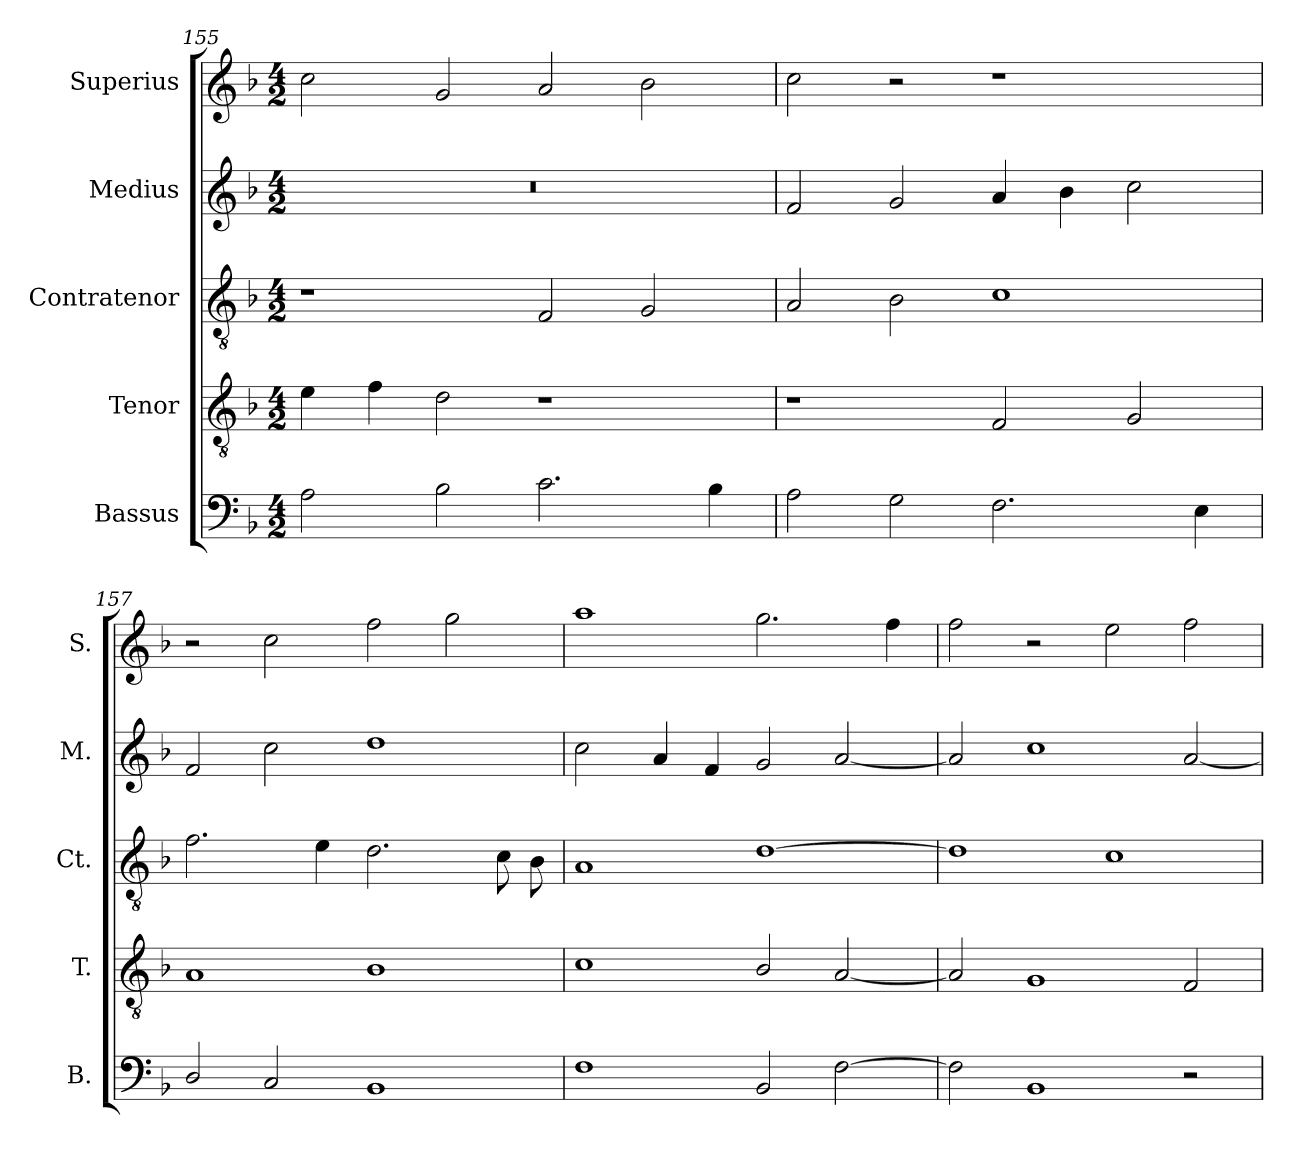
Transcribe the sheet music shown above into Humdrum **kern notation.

**kern	**kern	**kern	**kern	**kern
*part5	*part4	*part3	*part2	*part1
*staff5	*staff4	*staff3	*staff2	*staff1
*I"Bassus	*I"Tenor	*I"Contratenor	*I"Medius	*I"Superius
*I'B.	*I'T.	*I'Ct.	*I'M.	*I'S.
*clefF4	*clefGv2	*clefGv2	*clefG2	*clefG2
*	*ITrd7c12	*ITrd7c12	*	*
*k[b-]	*k[b-]	*k[b-]	*k[b-]	*k[b-]
*F:	*F:	*F:	*F:	*F:
*M4/2	*M4/2	*M4/2	*M4/2	*M4/2
=155	=155	=155	=155	=155
!	!	!	!LO:N:vis=1	!
2Ai\	4Ei\	1r	0r	2cci\
.	4Fi\	.	.	.
2B-i\	2Di\	.	.	2gi/
2.ci\	1r	2FFi/	.	2ai/
.	.	2GGi/	.	2b-i\
4B-i\	.	.	.	.
!!LO:LB:g=z
=156	=156	=156	=156	=156
2Ai\	1r	2AAi/	2fi/	2cci\
2Gi\	.	2BB-i\	2gi/	2r
2.Fi\	2FFi/	1Ci	4ai/	1r
.	.	.	4b-i\	.
.	2GGi/	.	2cci\	.
4Ei\	.	.	.	.
=157	=157	=157	=157	=157
2Di/	1AAi	2.Fi\	2fi/	2r
2Ci/	.	.	2cci\	2cci\
.	.	4Ei\	.	.
1BB-i	1BB-i	2.Di\	1ddi	2ffi\
.	.	.	.	2ggi\
.	.	8Ci\	.	.
.	.	8BB-i\	.	.
=158	=158	=158	=158	=158
1Fi	1Ci	1AAi	2cci\	1aai
.	.	.	4ai/	.
.	.	.	4fi/	.
2BB-i/	2BB-i/	[1Di	2gi/	2.ggi\
[2Fi\	[2AAi/	.	[2ai/	.
.	.	.	.	4ffi\
=159	=159	=159	=159	=159
2Fi\]	2AAi/]	1Di]	2ai/]	2ffi\
1BB-i	1GGi	.	1cci	2r
.	.	1Ci	.	2eei\
2r	2FFi/	.	[2ai/	2ffi\
=	=	=	=	=
*-	*-	*-	*-	*-
